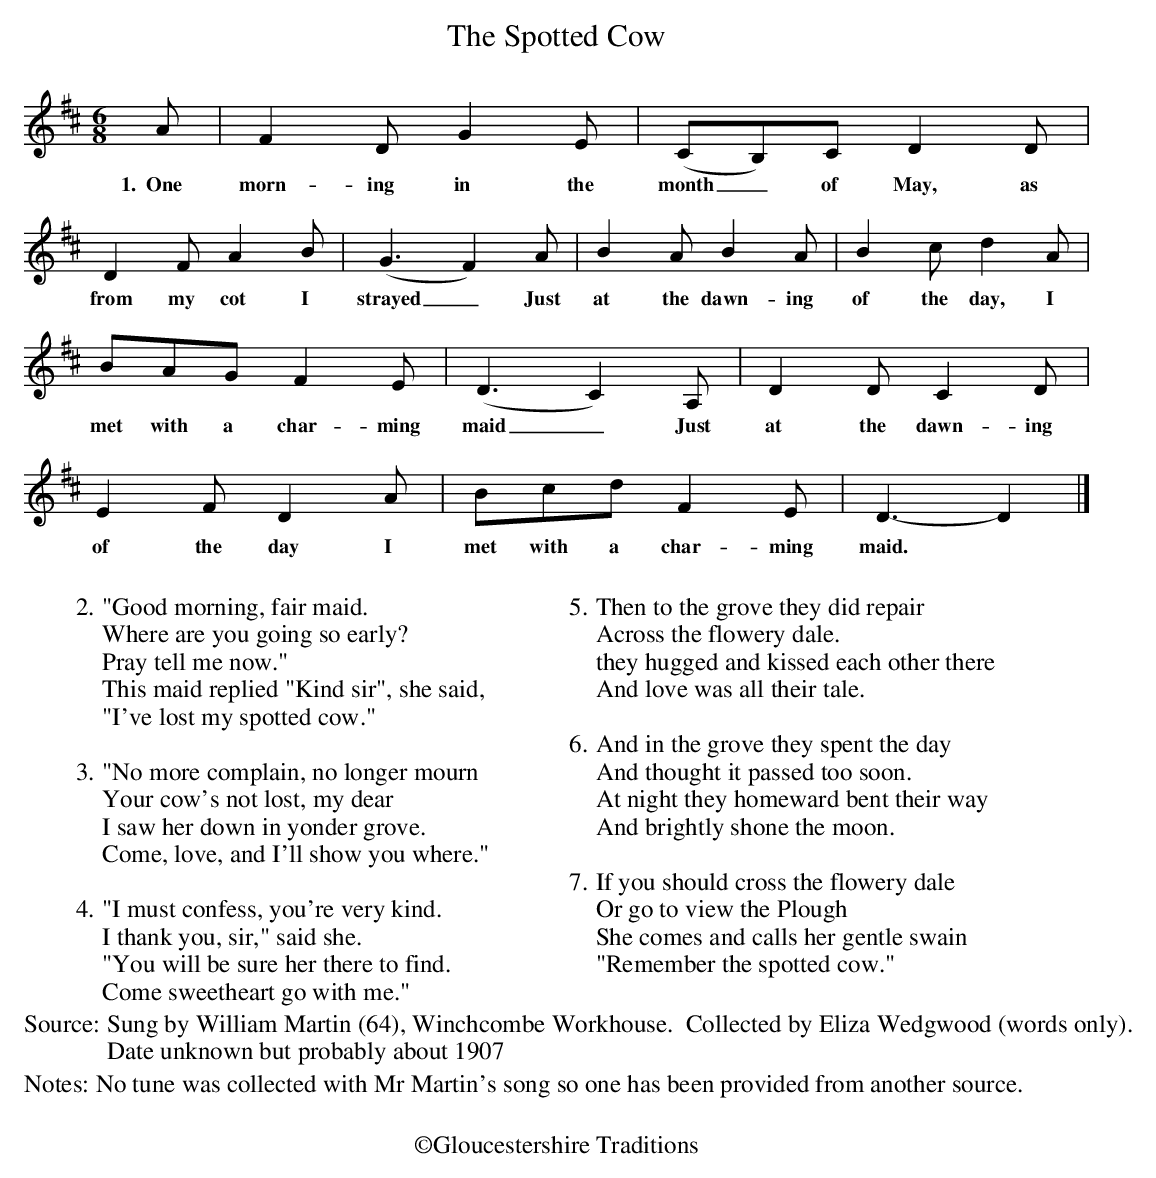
X:1
T:Spotted Cow, The
M:6/8
L:1/8
K:Dmaj
A|F2DG2E|(CB,)CD2D|D2FA2B|(G3F2)A|B2AB2A|B2cd2A|
w:1.~~One morn-ing in the month_ of May, as from my cot I strayed_ Just at the dawn-ing of the day, I
BAGF2E|(D3C2)A,|D2DC2D|E2FD2A|BcdF2E|D3-D2|]
w: met with a char-ming maid_  Just at the dawn-ing of the day I met with a char-ming maid.
W:
W:2. "Good morning, fair maid.
W:Where are you going so early?
W:Pray tell me now."
W:This maid replied "Kind sir", she said,
W:"I've lost my spotted cow."
W:
W:3. "No more complain, no longer mourn
W:Your cow's not lost, my dear
W:I saw her down in yonder grove.
W:Come, love, and I'll show you where."
W:
W:4. "I must confess, you're very kind.
W:I thank you, sir," said she.
W:"You will be sure her there to find.
W:Come sweetheart go with me."
W:
W:
W:5. Then to the grove they did repair
W:Across the flowery dale.
W:they hugged and kissed each other there
W:And love was all their tale.
W:
W:6. And in the grove they spent the day
W:And thought it passed too soon.
W:At night they homeward bent their way
W:And brightly shone the moon.
W:
W:7. If you should cross the flowery dale
W:Or go to view the Plough
W:She comes and calls her gentle swain
W:"Remember the spotted cow."
W:
